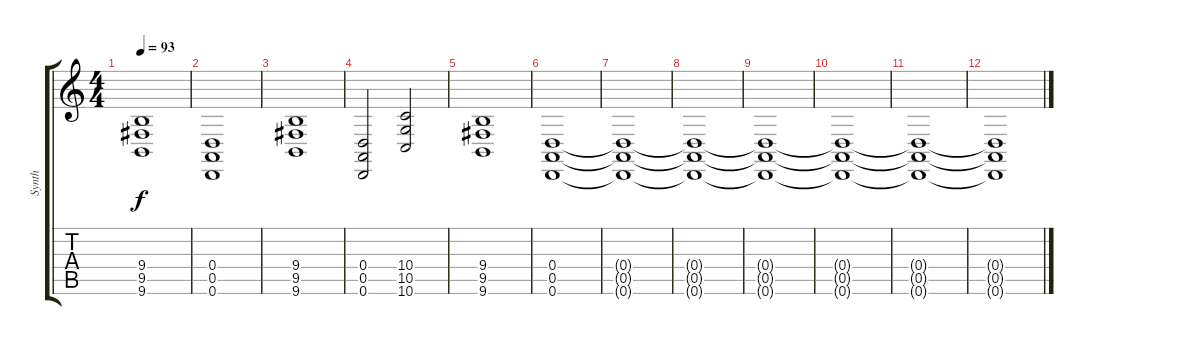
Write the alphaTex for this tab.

\track ("Synth" "Synth") {instrument synthstrings1}
\staff {score tabs}
\tuning (E4 B3 G3 D3 A2 D2) {hide}
\ts (4 4)
\tempo 93
\clef g2
\ks c
(9.4 9.5 9.6).1{dy f} |
(0.4 0.5 0.6).1 |
(9.4 9.5 9.6).1 |
(0.4 0.5 0.6).2 (10.4 10.5 10.6).2 |
(9.4 9.5 9.6).1 |
(0.4 0.5 0.6).1{instrument synthstrings2} |
(0.4{t} 0.5{t} 0.6{t}).1 |
(0.4{t} 0.5{t} 0.6{t}).1 |
(0.4{t} 0.5{t} 0.6{t}).1 |
(0.4{t} 0.5{t} 0.6{t}).1 |
(0.4{t} 0.5{t} 0.6{t}).1 |
(0.4{t} 0.5{t} 0.6{t}).1
